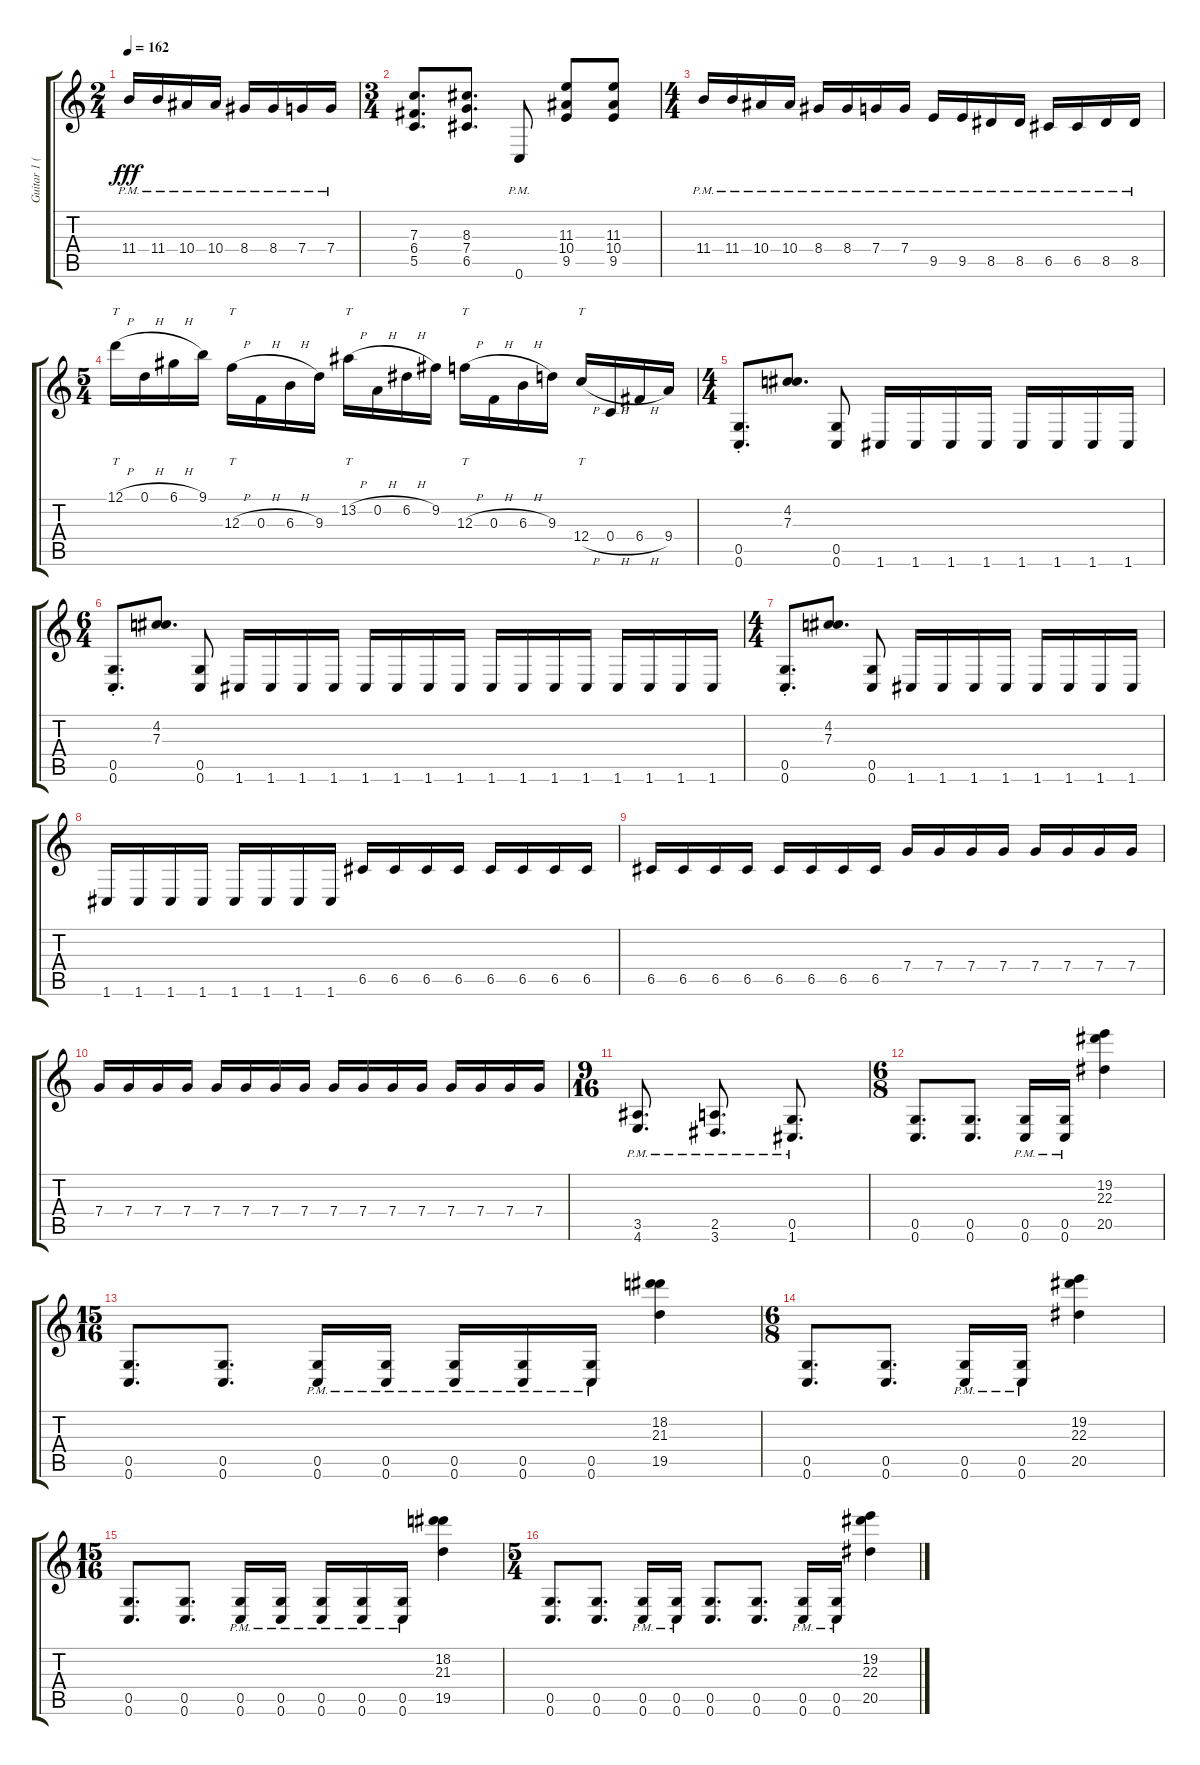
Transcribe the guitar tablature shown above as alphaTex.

\track ("Guitar 1 (Left)" "Guitar 1 (") {instrument distortionguitar}
\staff {score tabs}
\tuning (D4 A3 F3 C3 G2 C2) {hide}
\ts (2 4)
\tempo 162
\clef g2
\ks c
11.4{pm}.16{dy fff} 11.4{pm}.16 10.4{pm}.16 10.4{pm}.16 8.4{pm}.16 8.4{pm}.16 7.4{pm}.16 7.4{pm}.16 |
\ts (3 4)
(7.3 6.4 5.5).8{d} (8.3 7.4 6.5).8{d} 0.6{pm}.8 (11.3 10.4 9.5).8 (11.3 10.4 9.5).8 |
\ts (4 4)
11.4{pm}.16 11.4{pm}.16 10.4{pm}.16 10.4{pm}.16 8.4{pm}.16 8.4{pm}.16 7.4{pm}.16 7.4{pm}.16 9.5{pm}.16 9.5{pm}.16 8.5{pm}.16 8.5{pm}.16 6.5{pm}.16 6.5{pm}.16 8.5{pm}.16 8.5{pm}.16 |
\ts (5 4)
12.1{h}.16{tt} 0.1{h}.16 6.1{h}.16 9.1.16 12.3{h}.16{tt} 0.3{h}.16 6.3{h}.16 9.3.16 13.2{h}.16{tt} 0.2{h}.16 6.2{h}.16 9.2.16 12.3{h}.16{tt} 0.3{h}.16 6.3{h}.16 9.3.16 12.4{h}.16{tt} 0.4{h}.16 6.4{h}.16 9.4.16 |
\ts (4 4)
(0.5{st} 0.6{st}).8{d} (4.2 7.3).8{d} (0.5 0.6).8 1.6.16 1.6.16 1.6.16 1.6.16 1.6.16 1.6.16 1.6.16 1.6.16 |
\ts (6 4)
(0.5{st} 0.6{st}).8{d} (4.2 7.3).8{d} (0.5 0.6).8 1.6.16 1.6.16 1.6.16 1.6.16 1.6.16 1.6.16 1.6.16 1.6.16 1.6.16 1.6.16 1.6.16 1.6.16 1.6.16 1.6.16 1.6.16 1.6.16 |
\ts (4 4)
(0.5{st} 0.6{st}).8{d} (4.2 7.3).8{d} (0.5 0.6).8 1.6.16 1.6.16 1.6.16 1.6.16 1.6.16 1.6.16 1.6.16 1.6.16 |
1.6.16 1.6.16 1.6.16 1.6.16 1.6.16 1.6.16 1.6.16 1.6.16 6.5.16 6.5.16 6.5.16 6.5.16 6.5.16 6.5.16 6.5.16 6.5.16 |
6.5.16 6.5.16 6.5.16 6.5.16 6.5.16 6.5.16 6.5.16 6.5.16 7.4.16 7.4.16 7.4.16 7.4.16 7.4.16 7.4.16 7.4.16 7.4.16 |
7.4.16 7.4.16 7.4.16 7.4.16 7.4.16 7.4.16 7.4.16 7.4.16 7.4.16 7.4.16 7.4.16 7.4.16 7.4.16 7.4.16 7.4.16 7.4.16 |
\ts (9 16)
(3.5{pm} 4.6{pm}).8{d} (2.5{pm} 3.6{pm}).8{d} (0.5{pm} 1.6{pm}).8{d} |
\ts (6 8)
(0.5 0.6).8{d} (0.5 0.6).8{d} (0.5{pm} 0.6{pm}).16 (0.5{pm} 0.6{pm}).16 (19.2 22.3 20.5).4 |
\ts (15 16)
(0.5 0.6).8{d} (0.5 0.6).8{d} (0.5{pm} 0.6{pm}).16 (0.5{pm} 0.6{pm}).16 (0.5{pm} 0.6{pm}).16 (0.5{pm} 0.6{pm}).16 (0.5{pm} 0.6{pm}).16 (18.2 21.3 19.5).4 |
\ts (6 8)
(0.5 0.6).8{d} (0.5 0.6).8{d} (0.5{pm} 0.6{pm}).16 (0.5{pm} 0.6{pm}).16 (19.2 22.3 20.5).4 |
\ts (15 16)
(0.5 0.6).8{d} (0.5 0.6).8{d} (0.5{pm} 0.6{pm}).16 (0.5{pm} 0.6{pm}).16 (0.5{pm} 0.6{pm}).16 (0.5{pm} 0.6{pm}).16 (0.5{pm} 0.6{pm}).16 (18.2 21.3 19.5).4 |
\ts (5 4)
(0.5 0.6).8{d} (0.5 0.6).8{d} (0.5{pm} 0.6{pm}).16 (0.5{pm} 0.6{pm}).16 (0.5 0.6).8{d} (0.5 0.6).8{d} (0.5{pm} 0.6{pm}).16 (0.5{pm} 0.6{pm}).16 (19.2 22.3 20.5).4
